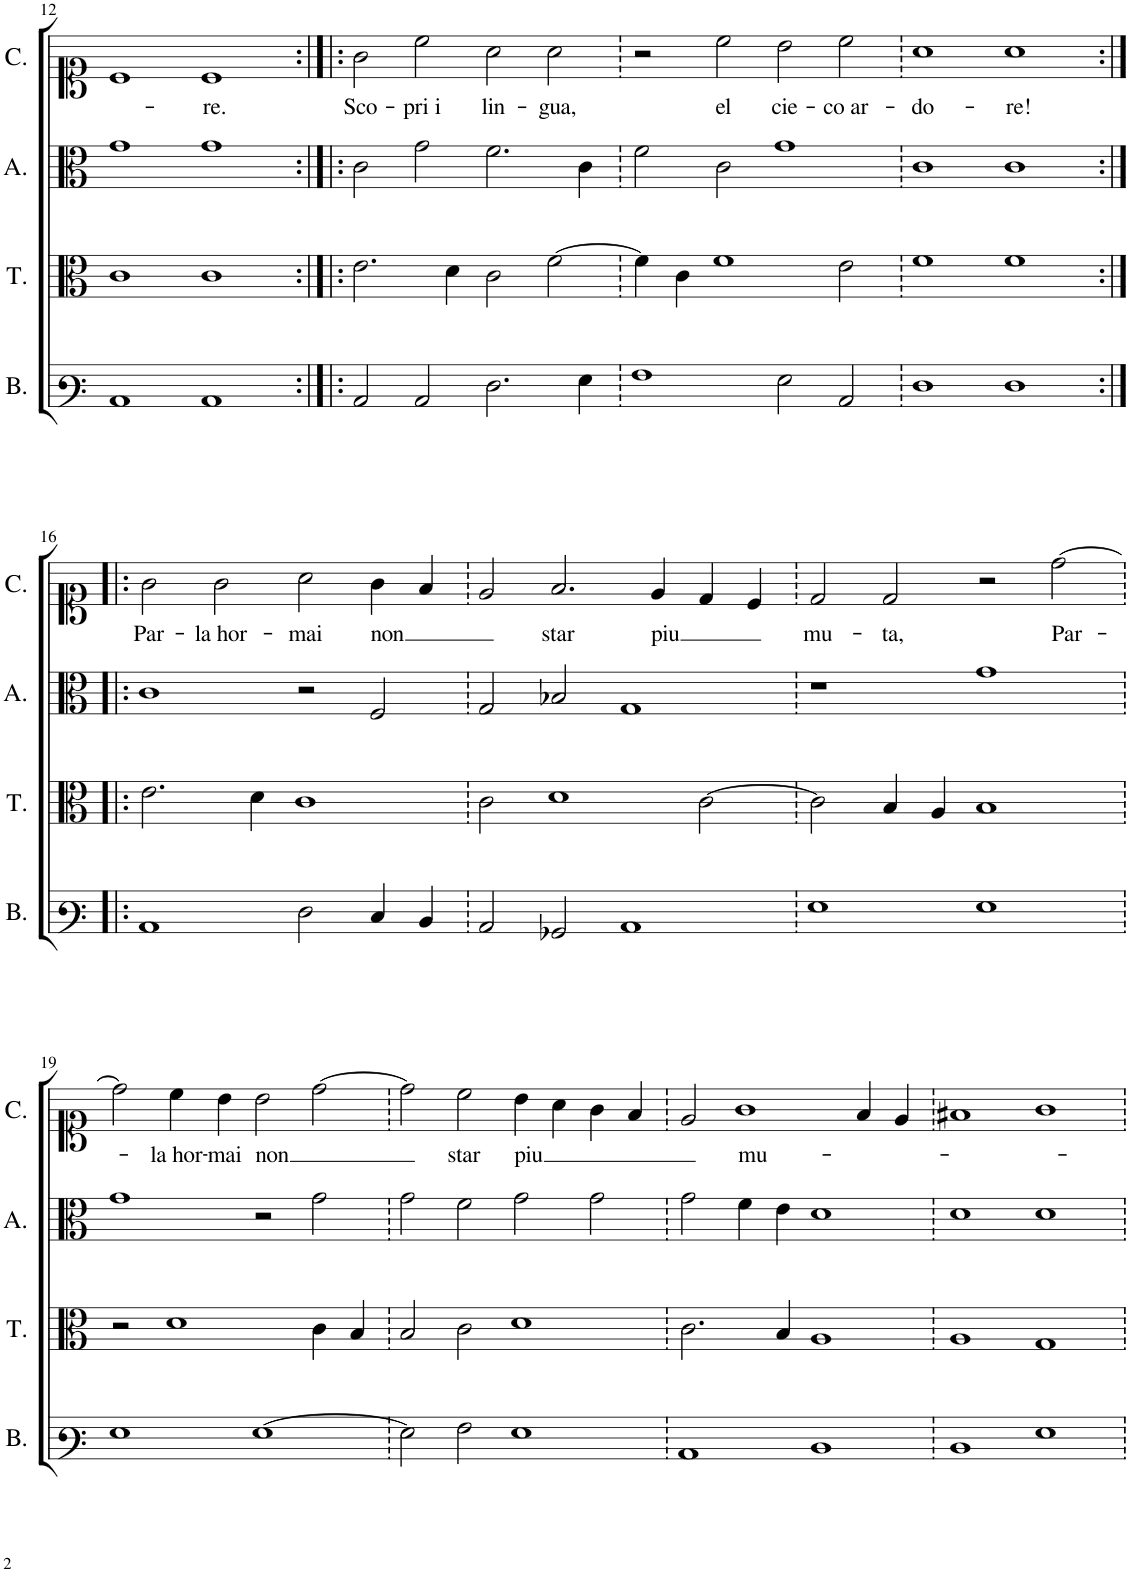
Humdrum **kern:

**kern	**kern	**kern	**kern	**text
*part4	*part3	*part2	*part1	*part1
*staff4	*staff3	*staff2	*staff1	*staff1
*I"Bassus	*I"Tenor	*I"Altus	*I"Cantus	*
*I'B.	*I'T.	*I'A.	*I'C.	*
!!LO:PB:g=z
*clefF3	*clefC3	*clefC3	*clefC1	*
*k[]	*k[]	*k[]	*k[]	*
*M8/4	*M8/4	*M8/4	*M8/4	*
=12	=12	=12	=12	=12
1C	1c	1g	1c	.
!	!	!	!	!LO:LY:b
1C	1c	1g	1c	-re.
=13:|!|:	=13:|!|:	=13:|!|:	=13:|!|:	=13:|!|:
!	!	!	!	!LO:LY:b
2C/	2.e\	2c\	2g\	Sco-
!	!	!	!	!LO:LY:b
2C/	.	2g\	2cc\	-pri i
.	4d\	.	.	.
!	!	!	!	!LO:LY:b
2.F\	2c\	2.f\	2a\	lin-
!	!	!	!	!LO:LY:b
.	[2f\	.	2a\	-gua,
4G\	.	4c\	.	.
=14	=14	=14	=14	=14
1A	4f\]	2f\	2r	.
.	4c\	.	.	.
!	!	!	!	!LO:LY:b
.	1f	2c\	2cc\	el
!	!	!	!	!LO:LY:b
2G\	.	1g	2b\	cie-
!	!	!	!	!LO:LY:b
2C/	2e\	.	2cc\	-co ar-
=15	=15	=15	=15	=15
!	!	!	!	!LO:LY:b
1F	1f	1c	1a	-do-
!	!	!	!	!LO:LY:b
1F	1f	1c	1a	-re!
!!LO:LB:g=z
=16:|!|:	=16:|!|:	=16:|!|:	=16:|!|:	=16:|!|:
!	!	!	!	!LO:LY:b
1C	2.e\	1c	2g\	Par-
!	!	!	!	!LO:LY:b
.	.	.	2g\	-la hor-
.	4d\	.	.	.
!	!	!	!	!LO:LY:b
2F\	1c	2r	2a\	-mai
!	!	!	!	!LO:LY:b
4E/	.	2F/	4g\	-non
4D/	.	.	4f/	.
=17	=17	=17	=17	=17
2C/	2c\	2G/	2e/	.
!	!	!	!	!LO:LY:b
2BB-X/	1d	2B-X/	2.f/	star
1C	.	1G	.	.
!	!	!	!	!LO:LY:b
.	.	.	4e/	-piu
.	[2c\	.	4d/	.
.	.	.	4c/	.
=18	=18	=18	=18	=18
!	!	!	!	!LO:LY:b
1G	2c\]	1r	2d/	mu-
!	!	!	!	!LO:LY:b
.	4B/	.	2d/	-ta,
.	4A/	.	.	.
1G	1B	1g	2r	.
!	!	!	!	!LO:LY:b
.	.	.	[2dd\	Par-
!!LO:LB:g=z
=19	=19	=19	=19	=19
1G	2r	1g	2dd\]	.
!	!	!	!	!LO:LY:b
.	1d	.	4cc\	-la hor-
!	!	!	!	!LO:LY:b
.	.	.	4b\	-mai
!	!	!	!	!LO:LY:b
[1G	.	2r	2b\	-non
.	4c\	2g\	[2dd\	.
.	4B/	.	.	.
=20	=20	=20	=20	=20
2G\]	2B/	2g\	2dd\]	.
!	!	!	!	!LO:LY:b
2A\	2c\	2f\	2cc\	star
!	!	!	!	!LO:LY:b
1G	1d	2g\	4b\	-piu
.	.	.	4a\	.
.	.	2g\	4g\	.
.	.	.	4f/	.
=21	=21	=21	=21	=21
1C	2.c\	2g\	2e/	.
!	!	!	!	!LO:LY:b
.	.	4f\	1g	mu-
.	4B/	4e\	.	.
1D	1A	1d	.	.
.	.	.	4f/	.
.	.	.	4e/	.
=22	=22	=22	=22	=22
1D	1A	1d	1f#X	.
1G	1G	1d	1g	.
=	=	=	=	=
*-	*-	*-	*-	*-
